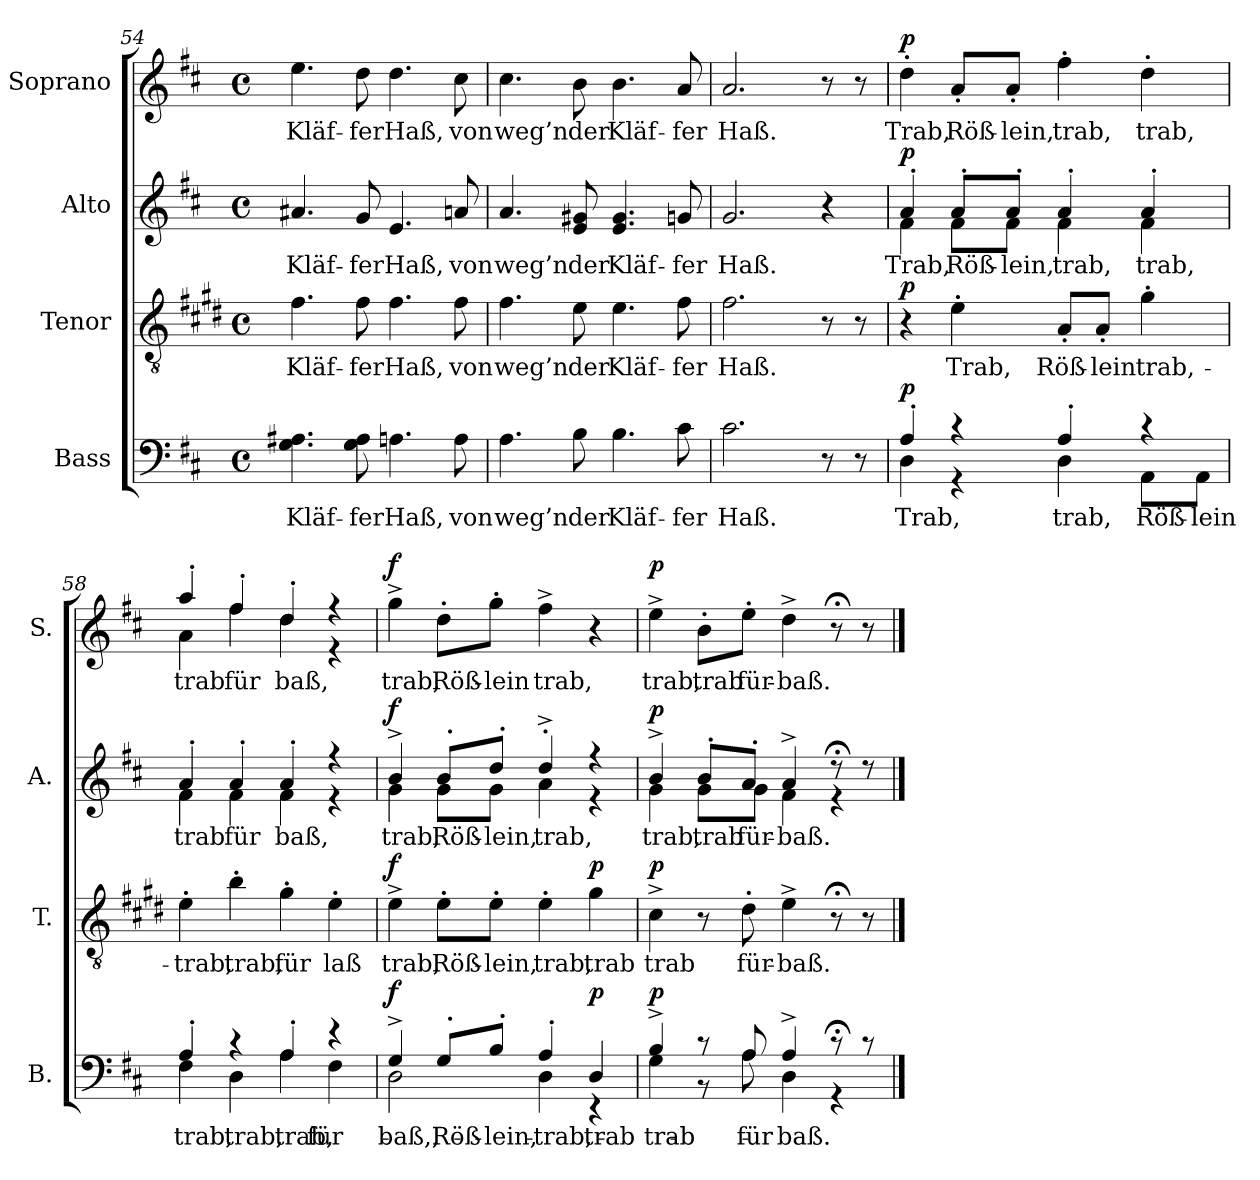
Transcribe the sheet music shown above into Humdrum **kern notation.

**kern	**text	**dynam	**kern	**text	**dynam	**kern	**text	**dynam	**kern	**text	**dynam
*part4	*part4	*part4	*part3	*part3	*part3	*part2	*part2	*part2	*part1	*part1	*part1
*staff4	*staff4	*staff4	*staff3	*staff3	*staff3	*staff2	*staff2	*staff2	*staff1	*staff1	*staff1
*I"Bass	*	*	*I"Tenor	*	*	*I"Alto	*	*	*I"Soprano	*	*
*I'B.	*	*	*I'T.	*	*	*I'A.	*	*	*I'S.	*	*
*clefF4	*	*	*clefGv2	*	*	*clefG2	*	*	*clefG2	*	*
*	*	*	*ITrd1c2	*	*	*	*	*	*	*	*
*k[f#c#]	*	*	*k[f#c#]	*	*	*k[f#c#]	*	*	*k[f#c#]	*	*
*M4/4	*	*	*M4/4	*	*	*M4/4	*	*	*M4/4	*	*
*met(c)	*	*	*met(c)	*	*	*met(c)	*	*	*met(c)	*	*
=54	=54	=54	=54	=54	=54	=54	=54	=54	=54	=54	=54
!	!LO:LY:b	!	!	!LO:LY:b	!	!	!LO:LY:b	!	!	!LO:LY:b	!
4.G\ 4.A#X\	Kläf-	.	4.e\	Kläf-	.	4.a#X/	Kläf-	.	4.ee\	Kläf-	.
!	!LO:LY:b	!	!	!LO:LY:b	!	!	!LO:LY:b	!	!	!LO:LY:b	!
8G\ 8A#\	-fer	.	8e\	-fer	.	8g/	-fer	.	8dd\	-fer	.
!	!LO:LY:b	!	!	!LO:LY:b	!	!	!LO:LY:b	!	!	!LO:LY:b	!
4.An\	Haß,	.	4.e\	Haß,	.	4.e/	Haß,	.	4.dd\	Haß,	.
!	!LO:LY:b	!	!	!LO:LY:b	!	!	!LO:LY:b	!	!	!LO:LY:b	!
8A\	von	.	8e\	von	.	8an/	von	.	8cc#\	von	.
=55	=55	=55	=55	=55	=55	=55	=55	=55	=55	=55	=55
!	!LO:LY:b	!	!	!LO:LY:b	!	!	!LO:LY:b	!	!	!LO:LY:b	!
4.A\	weg’n	.	4.e\	weg’n	.	4.a/	weg’n	.	4.cc#\	weg’n	.
!	!LO:LY:b	!	!	!LO:LY:b	!	!	!LO:LY:b	!	!	!LO:LY:b	!
8B\	der	.	8d\	der	.	8e/ 8g#X/	der	.	8b\	der	.
!	!LO:LY:b	!	!	!LO:LY:b	!	!	!LO:LY:b	!	!	!LO:LY:b	!
4.B\	Kläf-	.	4.d\	Kläf-	.	4.e/ 4.g#/	Kläf-	.	4.b\	Kläf-	.
!	!LO:LY:b	!	!	!LO:LY:b	!	!	!LO:LY:b	!	!	!LO:LY:b	!
8c#\	-fer	.	8e\	-fer	.	8gn/	-fer	.	8a/	-fer	.
=56	=56	=56	=56	=56	=56	=56	=56	=56	=56	=56	=56
!	!LO:LY:b	!	!	!LO:LY:b	!	!	!LO:LY:b	!	!	!LO:LY:b	!
2.c#\	Haß.	.	2.e\	Haß.	.	2.g/	Haß.	.	2.a/	Haß.	.
8r	.	.	8r	.	.	4r	.	.	8r	.	.
8r	.	.	8r	.	.	.	.	.	8r	.	.
=57	=57	=57	=57	=57	=57	=57	=57	=57	=57	=57	=57
!	!LO:LY:b	!LO:DY:a	!	!	!LO:DY:a	!	!LO:LY:b	!LO:DY:a	!	!LO:LY:b	!LO:DY:a
*^	*	*	*	*	*	*^	*	*	*	*	*
4A'/	4D\	Trab,	p	4r	.	p	4a'/	4f#\	Trab,	p	4dd'\	Trab,	p
!	!	!	!	!	!LO:LY:b	!	!	!	!LO:LY:b	!	!	!LO:LY:b	!
4r	4r	.	.	4d'\	Trab,	.	8a'/L	8f#\L	Röß-	.	8a'/L	Röß-	.
!	!	!	!	!	!	!	!	!	!LO:LY:b	!	!	!LO:LY:b	!
.	.	.	.	.	.	.	8a'/J	8f#\J	-lein,	.	8a'/J	-lein,	.
!	!	!LO:LY:b	!	!	!LO:LY:b	!	!	!	!LO:LY:b	!	!	!LO:LY:b	!
4A'/	4D\	trab,	.	8G'/L	Röß-	.	4a'/	4f#\	trab,	.	4ff#'\	trab,	.
!	!	!	!	!	!LO:LY:b	!	!	!	!	!	!	!	!
.	.	.	.	8G'/J	-lein	.	.	.	.	.	.	.	.
!	!	!LO:LY:b	!	!	!LO:LY:b	!	!	!	!LO:LY:b	!	!	!LO:LY:b	!
4r	8AA\L	Röß-	.	4f#'\	trab,-	.	4a'/	4f#\	trab,	.	4dd'\	trab,	.
!	!	!LO:LY:b	!	!	!	!	!	!	!	!	!	!	!
.	8AA\J	-lein	.	.	.	.	.	.	.	.	.	.	.
!!LO:PB:g=z
=58	=58	=58	=58	=58	=58	=58	=58	=58	=58	=58	=58	=58	=58
!	!	!LO:LY:b	!	!	!LO:LY:b	!	!	!	!LO:LY:b	!	!	!LO:LY:b	!
*	*	*	*	*	*	*	*	*	*	*	*^	*	*
4A'/	4F#\	trab,	.	4d'\	trab,	.	4a'/	4f#\	trab	.	4aa'/	4a\	trab	.
!	!	!LO:LY:b	!	!	!LO:LY:b	!	!	!	!LO:LY:b	!	!	!	!LO:LY:b	!
4r	4D\	trab,	.	4a'\	trab,	.	4a'/	4f#\	für	.	4ff#'/	4ff#\	für	.
!	!	!LO:LY:b	!	!	!LO:LY:b	!	!	!	!LO:LY:b	!	!	!	!LO:LY:b	!
4A'/	4A\	trab,	.	4f#'\	für	.	4a'/	4f#\	baß,	.	4dd'/	4dd\	baß,	.
!	!	!LO:LY:b	!	!	!LO:LY:b	!	!	!	!	!	!	!	!	!
4r	4F#\	für-	.	4d'\	laß	.	4r	4r	.	.	4r	4r	.	.
=59	=59	=59	=59	=59	=59	=59	=59	=59	=59	=59	=59	=59	=59	=59
!	!	!LO:LY:b	!LO:DY:a	!	!LO:LY:b	!LO:DY:a	!	!	!LO:LY:b	!LO:DY:a	!	!	!LO:LY:b	!LO:DY:a
*	*	*	*	*	*	*	*	*	*	*	*v	*v	*	*
4G^/	2D\	baß,,	f	4d^\	trab,	f	4b^/	4g\	trab,	f	4gg^\	trab,	f
!	!	!LO:LY:b	!	!	!LO:LY:b	!	!	!	!LO:LY:b	!	!	!LO:LY:b	!
8G'/L	.	Röß-	.	8d'\L	Röß-	.	8b'/L	8g\L	Röß-	.	8dd'\L	Röß-	.
!	!	!LO:LY:b	!	!	!LO:LY:b	!	!	!	!LO:LY:b	!	!	!LO:LY:b	!
8B'/J	.	-lein,	.	8d'\J	-lein,	.	8dd'/J	8g\J	-lein,	.	8gg'\J	-lein	.
!	!	!LO:LY:b	!	!	!LO:LY:b	!	!	!	!LO:LY:b	!	!	!LO:LY:b	!
4A'/	4D\	trab,	.	4d'\	trab,	.	4dd'^/	4a\	trab,	.	4ff#^\	trab,	.
!	!	!LO:LY:b	!LO:DY:a	!	!LO:LY:b	!LO:DY:a	!	!	!	!	!	!	!
4D/	4r	trab	p	4f#\	trab	p	4r	4r	.	.	4r	.	.
=60	=60	=60	=60	=60	=60	=60	=60	=60	=60	=60	=60	=60	=60
!	!	!LO:LY:b	!LO:DY:a	!	!LO:LY:b	!LO:DY:a	!	!	!LO:LY:b	!LO:DY:a	!	!LO:LY:b	!LO:DY:a
4B^/	4G\	trab	p	4B^\	trab	p	4b^/	4g\	trab,	p	4ee^\	trab,	p
!	!	!	!	!	!	!	!	!	!LO:LY:b	!	!	!LO:LY:b	!
8r	8r	.	.	8r	.	.	8b'/L	8g\L	trab	.	8b'\L	trab	.
!	!	!LO:LY:b	!	!	!LO:LY:b	!	!	!	!LO:LY:b	!	!	!LO:LY:b	!
8A/	8A\	für	.	8c#'\	für-	.	8a'/J	8g\J	für-	.	8ee'\J	für-	.
!	!	!LO:LY:b	!	!	!LO:LY:b	!	!	!	!LO:LY:b	!	!	!LO:LY:b	!
4A^/	4D\	baß.	.	4d^\	-baß.	.	4a^/	4f#\	-baß.	.	4dd^\	-baß.	.
8r;<	4r	.	.	8r;<	.	.	8r;<	4r	.	.	8r;<	.	.
8r	.	.	.	8r	.	.	8r	.	.	.	8r	.	.
*v	*v	*	*	*	*	*	*v	*v	*	*	*	*	*
==	==	==	==	==	==	==	==	==	==	==	==
*-	*-	*-	*-	*-	*-	*-	*-	*-	*-	*-	*-
